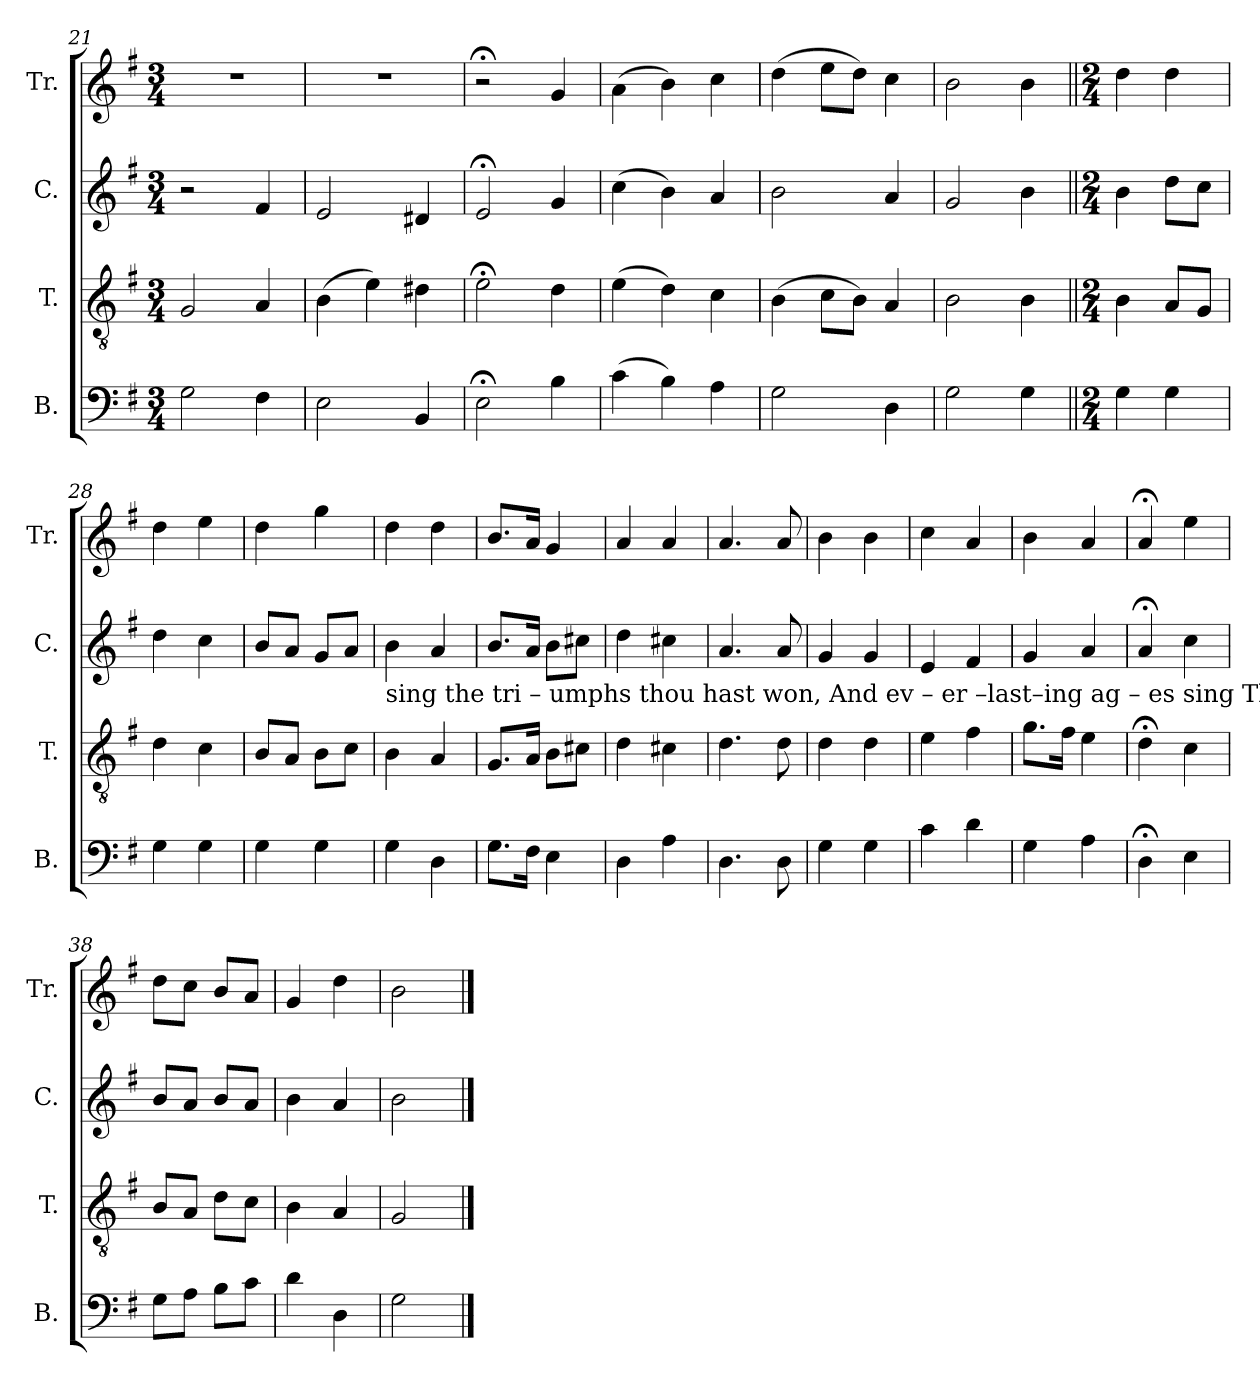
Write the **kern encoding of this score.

**kern	**kern	**kern	**kern
*part4	*part3	*part2	*part1
*staff4	*staff3	*staff2	*staff1
*I"B.	*I"T.	*I"C.	*I"Tr.
*I'B.	*I'T.	*I'C.	*I'Tr.
*clefF4	*clefGv2	*clefG2	*clefG2
*k[f#]	*k[f#]	*k[f#]	*k[f#]
*M3/4	*M3/4	*M3/4	*M3/4
=21	=21	=21	=21
2G!\	2G!/	2r	2.r
4F#!\	4A!/	4f#!/	.
=22	=22	=22	=22
2E!\	(>4B!\	2e!/	2.r
.	4e!\)	.	.
4BB!/	4d#X!\	4d#X!/	.
=23	=23	=23	=23
2E;<!\	2e;<!\	2e;<!/	2r;<
4B!\	4d!\	4g!/	4g!/
=24	=24	=24	=24
(>4c!\	(>4e!\	(>4cc!\	(>4a!\
4B!\)	4d!\)	4b!\)	4b!\)
4A!\	4c!\	4a!/	4cc!\
=25	=25	=25	=25
2G!\	(>4B!\	2b!\	(>4dd!\
.	8c!\L	.	8ee!\L
.	8B!\J)	.	8dd!\J)
4D!\	4A!/	4a!/	4cc!\
=26	=26	=26	=26
2G!\	2B!\	2g!/	2b!\
4G!\	4B!\	4b!\	4b!\
=27||	=27||	=27||	=27||
*M2/4	*M2/4	*M2/4	*M2/4
4G!\	4B!\	4b!\	4dd!\
4G!\	8A!/L	8dd!\L	4dd!\
.	8G!/J	8cc!\J	.
=28	=28	=28	=28
4G!\	4d!\	4dd!\	4dd!\
4G!\	4c!\	4cc!\	4ee!\
=29	=29	=29	=29
4G!\	8B!/L	8b!/L	4dd!\
.	8A!/J	8a!/J	.
4G!\	8B!\L	8g!/L	4gg!\
.	8c!\J	8a!/J	.
!!LO:LB:g=z
=30	=30	=30	=30
!	!	!LO:TX:b:t=sing  the   tri   –   umphs    thou  hast  won,  And  ev – er –last–ing    ag   –   es  sing  The   tri  –  umphs  thou hast won.	!
4G!\	4B!\	4b!\	4dd!\
4D!\	4A!/	4a!/	4dd!\
=31	=31	=31	=31
8.G!\L	8.G!/L	8.b!/L	8.b!/L
16F#!\Jk	16A!/Jk	16a!/Jk	16a!/Jk
4E!\	8B!\L	8b!\L	4g!/
.	8c#X!\J	8cc#X!\J	.
=32	=32	=32	=32
4D!\	4d!\	4dd!\	4a!/
4A!\	4c#X!\	4cc#X!\	4a!/
=33	=33	=33	=33
4.D!\	4.d!\	4.a!/	4.a!/
8D!\	8d!\	8a!/	8a!/
=34	=34	=34	=34
4G!\	4d!\	4g!/	4b!\
4G!\	4d!\	4g!/	4b!\
=35	=35	=35	=35
4c!\	4e!\	4e!/	4cc!\
4d!\	4f#!\	4f#!/	4a!/
=36	=36	=36	=36
4G!\	8.g!\L	4g!/	4b!\
.	16f#!\Jk	.	.
4A!\	4e!\	4a!/	4a!/
=37	=37	=37	=37
4D;<!\	4d;<!\	4a;<!/	4a;<!/
4E!\	4c!\	4cc!\	4ee!\
=38	=38	=38	=38
8G!\L	8B!/L	8b!/L	8dd!\L
8A!\J	8A!/J	8a!/J	8cc!\J
8B!\L	8d!\L	8b!/L	8b!/L
8c!\J	8c!\J	8a!/J	8a!/J
=39	=39	=39	=39
4d!\	4B!\	4b!\	4g!/
4D!\	4A!/	4a!/	4dd!\
=40	=40	=40	=40
2G!\	2G!/	2b!\	2b!\
==	==	==	==
*-	*-	*-	*-
